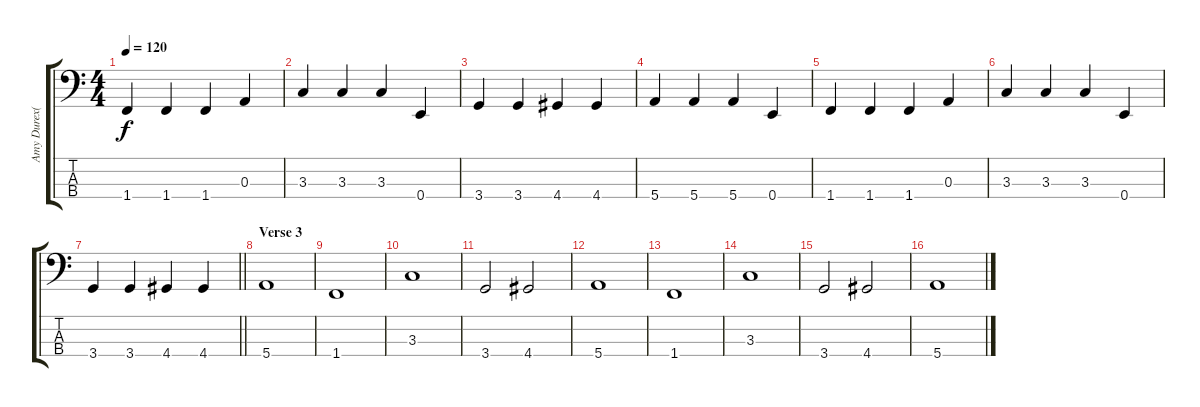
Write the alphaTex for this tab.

\track ("Amy Durex(Bass)" "Amy Durex(") {instrument electricbassfinger}
\staff {score tabs}
\tuning (G2 D2 A1 E1) {hide}
\ts (4 4)
\tempo 120
\clef f4
\ks c
1.4.4{dy f} 1.4.4 1.4.4 0.3.4 |
3.3.4 3.3.4 3.3.4 0.4.4 |
3.4.4 3.4.4 4.4.4 4.4.4 |
5.4.4 5.4.4 5.4.4 0.4.4 |
1.4.4 1.4.4 1.4.4 0.3.4 |
3.3.4 3.3.4 3.3.4 0.4.4 |
\barLineRight lightlight
3.4.4 3.4.4 4.4.4 4.4.4 |
\section ("" "Verse 3")
5.4.1 |
1.4.1 |
3.3.1 |
3.4.2 4.4.2 |
5.4.1 |
1.4.1 |
3.3.1 |
3.4.2 4.4.2 |
5.4.1
